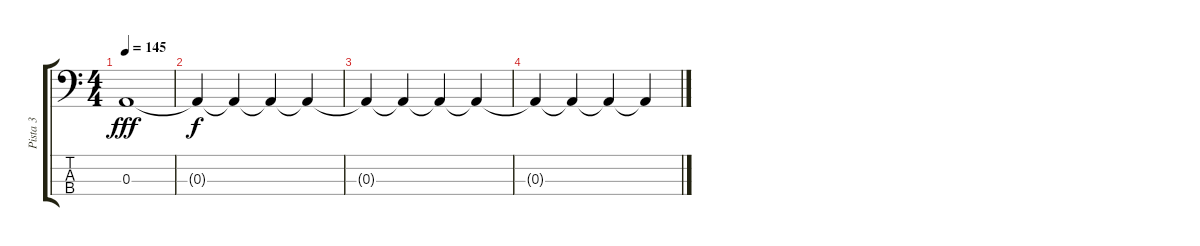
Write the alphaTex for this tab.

\track ("Pista 3" "Pista 3") {instrument electricbassfinger}
\staff {score tabs}
\tuning (G2 D2 A1 E1) {hide}
\ts (4 4)
\tempo 145
\clef f4
\ks c
0.3.1{dy fff} |
0.3{t}.4{dy f} 0.3{t}.4 0.3{t}.4 0.3{t}.4 |
0.3{t}.4 0.3{t}.4 0.3{t}.4 0.3{t}.4 |
0.3{t}.4 0.3{t}.4 0.3{t}.4 0.3{t}.4
